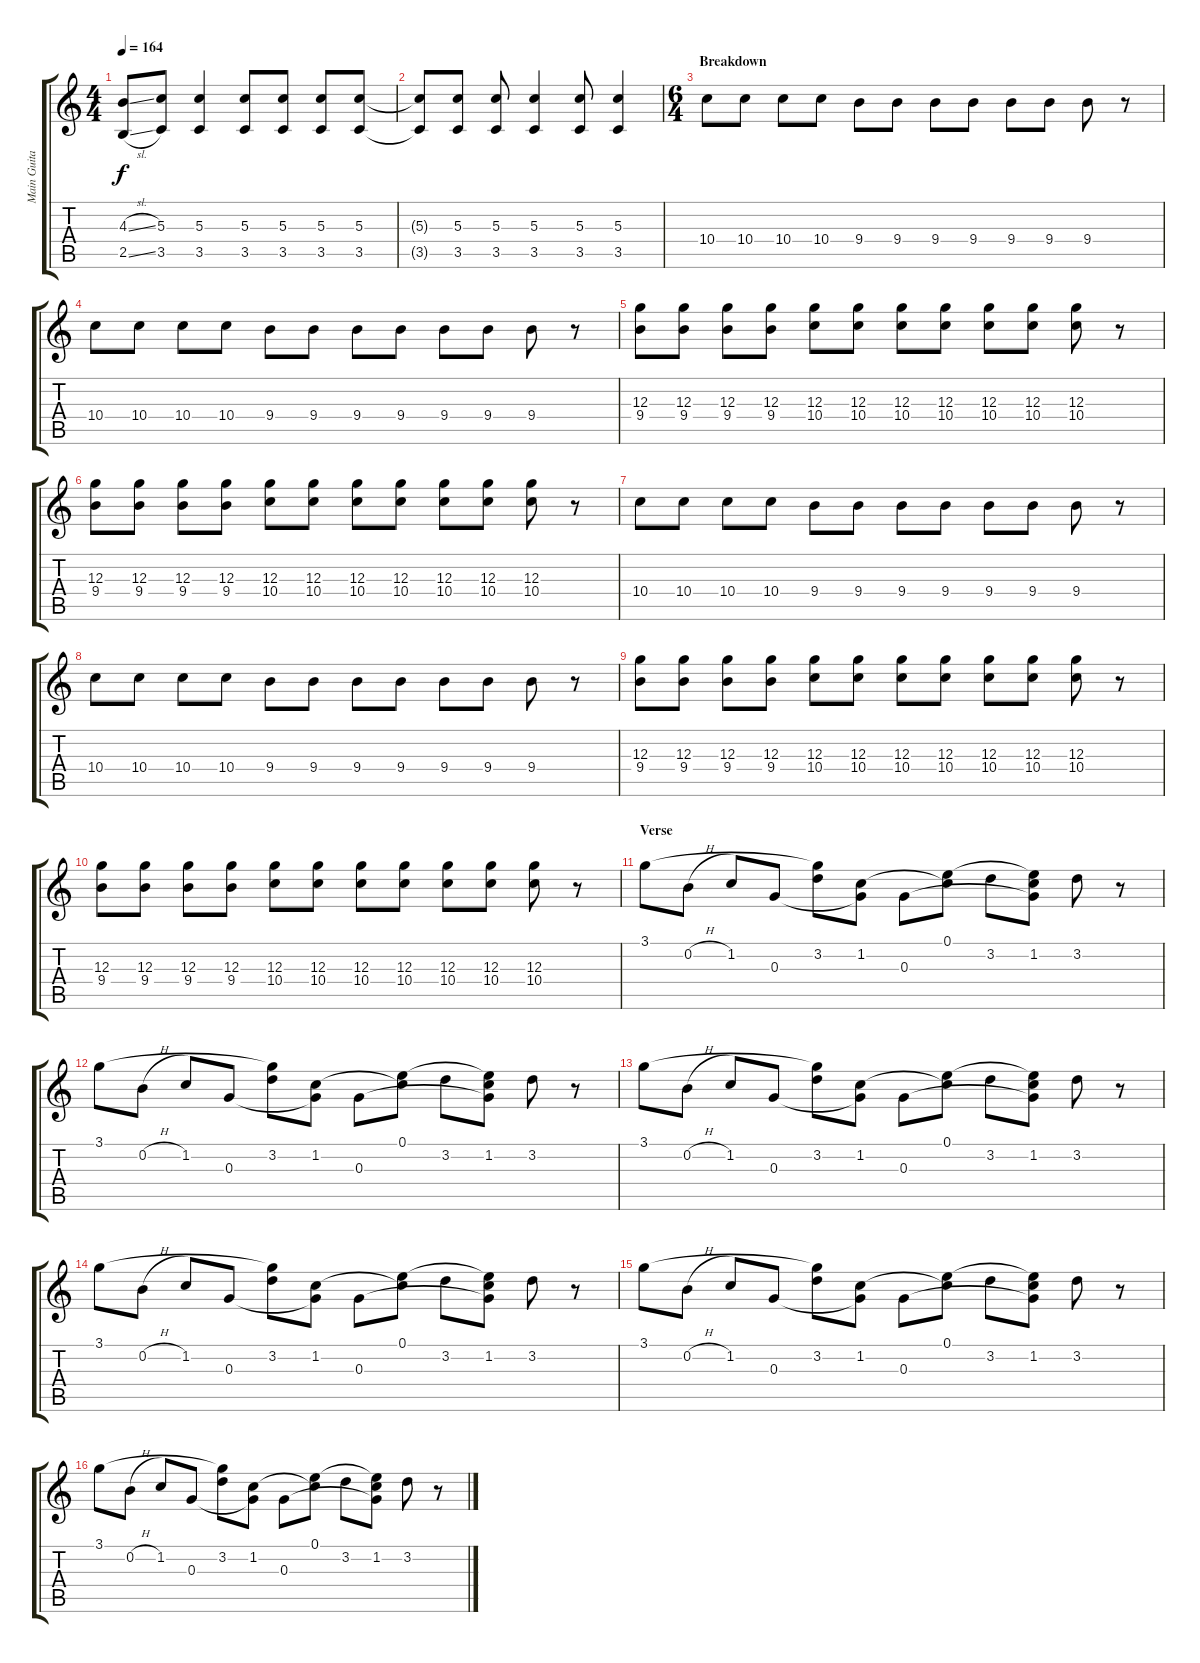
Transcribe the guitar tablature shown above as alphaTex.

\track ("Main Guitar" "Main Guita") {instrument acousticguitarsteel}
\staff {score tabs}
\tuning (E4 B3 G3 D3 A2 D2) {hide}
\ts (4 4)
\tempo 164
\clef g2
\ks c
(4.3{sl} 2.5{sl}).8{dy f} (5.3 3.5).8 (5.3 3.5).4 (5.3 3.5).8 (5.3 3.5).8 (5.3 3.5).8 (5.3 3.5).8 |
(5.3{t} 3.5{t}).8 (5.3 3.5).8 (5.3 3.5).8 (5.3 3.5).4 (5.3 3.5).8 (5.3 3.5).4 |
\ts (6 4)
\section ("" "Breakdown")
10.4.8{volume 13} 10.4.8 10.4.8 10.4.8 9.4.8 9.4.8 9.4.8 9.4.8 9.4.8 9.4.8 9.4.8 r.8 |
10.4.8 10.4.8 10.4.8 10.4.8 9.4.8 9.4.8 9.4.8 9.4.8 9.4.8 9.4.8 9.4.8 r.8 |
(12.3 9.4).8 (12.3 9.4).8 (12.3 9.4).8 (12.3 9.4).8 (12.3 10.4).8 (12.3 10.4).8 (12.3 10.4).8 (12.3 10.4).8 (12.3 10.4).8 (12.3 10.4).8 (12.3 10.4).8 r.8 |
(12.3 9.4).8 (12.3 9.4).8 (12.3 9.4).8 (12.3 9.4).8 (12.3 10.4).8 (12.3 10.4).8 (12.3 10.4).8 (12.3 10.4).8 (12.3 10.4).8 (12.3 10.4).8 (12.3 10.4).8 r.8 |
10.4.8 10.4.8 10.4.8 10.4.8 9.4.8 9.4.8 9.4.8 9.4.8 9.4.8 9.4.8 9.4.8 r.8 |
10.4.8 10.4.8 10.4.8 10.4.8 9.4.8 9.4.8 9.4.8 9.4.8 9.4.8 9.4.8 9.4.8 r.8 |
(12.3 9.4).8 (12.3 9.4).8 (12.3 9.4).8 (12.3 9.4).8 (12.3 10.4).8 (12.3 10.4).8 (12.3 10.4).8 (12.3 10.4).8 (12.3 10.4).8 (12.3 10.4).8 (12.3 10.4).8 r.8 |
(12.3 9.4).8 (12.3 9.4).8 (12.3 9.4).8 (12.3 9.4).8 (12.3 10.4).8 (12.3 10.4).8 (12.3 10.4).8 (12.3 10.4).8 (12.3 10.4).8 (12.3 10.4).8 (12.3 10.4).8 r.8 |
\section ("" "Verse")
3.1.8{instrument acousticguitarsteel} 0.2{h}.8 1.2.8 0.3.8 (3.1{t} 3.2).8 (1.2 0.3{t}).8 0.3.8 (0.1 1.2{t}).8 3.2.8 (0.1{t} 1.2 0.3{t}).8 3.2.8 r.8 |
3.1.8 0.2{h}.8 1.2.8 0.3.8 (3.1{t} 3.2).8 (1.2 0.3{t}).8 0.3.8 (0.1 1.2{t}).8 3.2.8 (0.1{t} 1.2 0.3{t}).8 3.2.8 r.8 |
3.1.8 0.2{h}.8 1.2.8 0.3.8 (3.1{t} 3.2).8 (1.2 0.3{t}).8 0.3.8 (0.1 1.2{t}).8 3.2.8 (0.1{t} 1.2 0.3{t}).8 3.2.8 r.8 |
3.1.8 0.2{h}.8 1.2.8 0.3.8 (3.1{t} 3.2).8 (1.2 0.3{t}).8 0.3.8 (0.1 1.2{t}).8 3.2.8 (0.1{t} 1.2 0.3{t}).8 3.2.8 r.8 |
3.1.8 0.2{h}.8 1.2.8 0.3.8 (3.1{t} 3.2).8 (1.2 0.3{t}).8 0.3.8 (0.1 1.2{t}).8 3.2.8 (0.1{t} 1.2 0.3{t}).8 3.2.8 r.8 |
3.1.8 0.2{h}.8 1.2.8 0.3.8 (3.1{t} 3.2).8 (1.2 0.3{t}).8 0.3.8 (0.1 1.2{t}).8 3.2.8 (0.1{t} 1.2 0.3{t}).8 3.2.8 r.8
